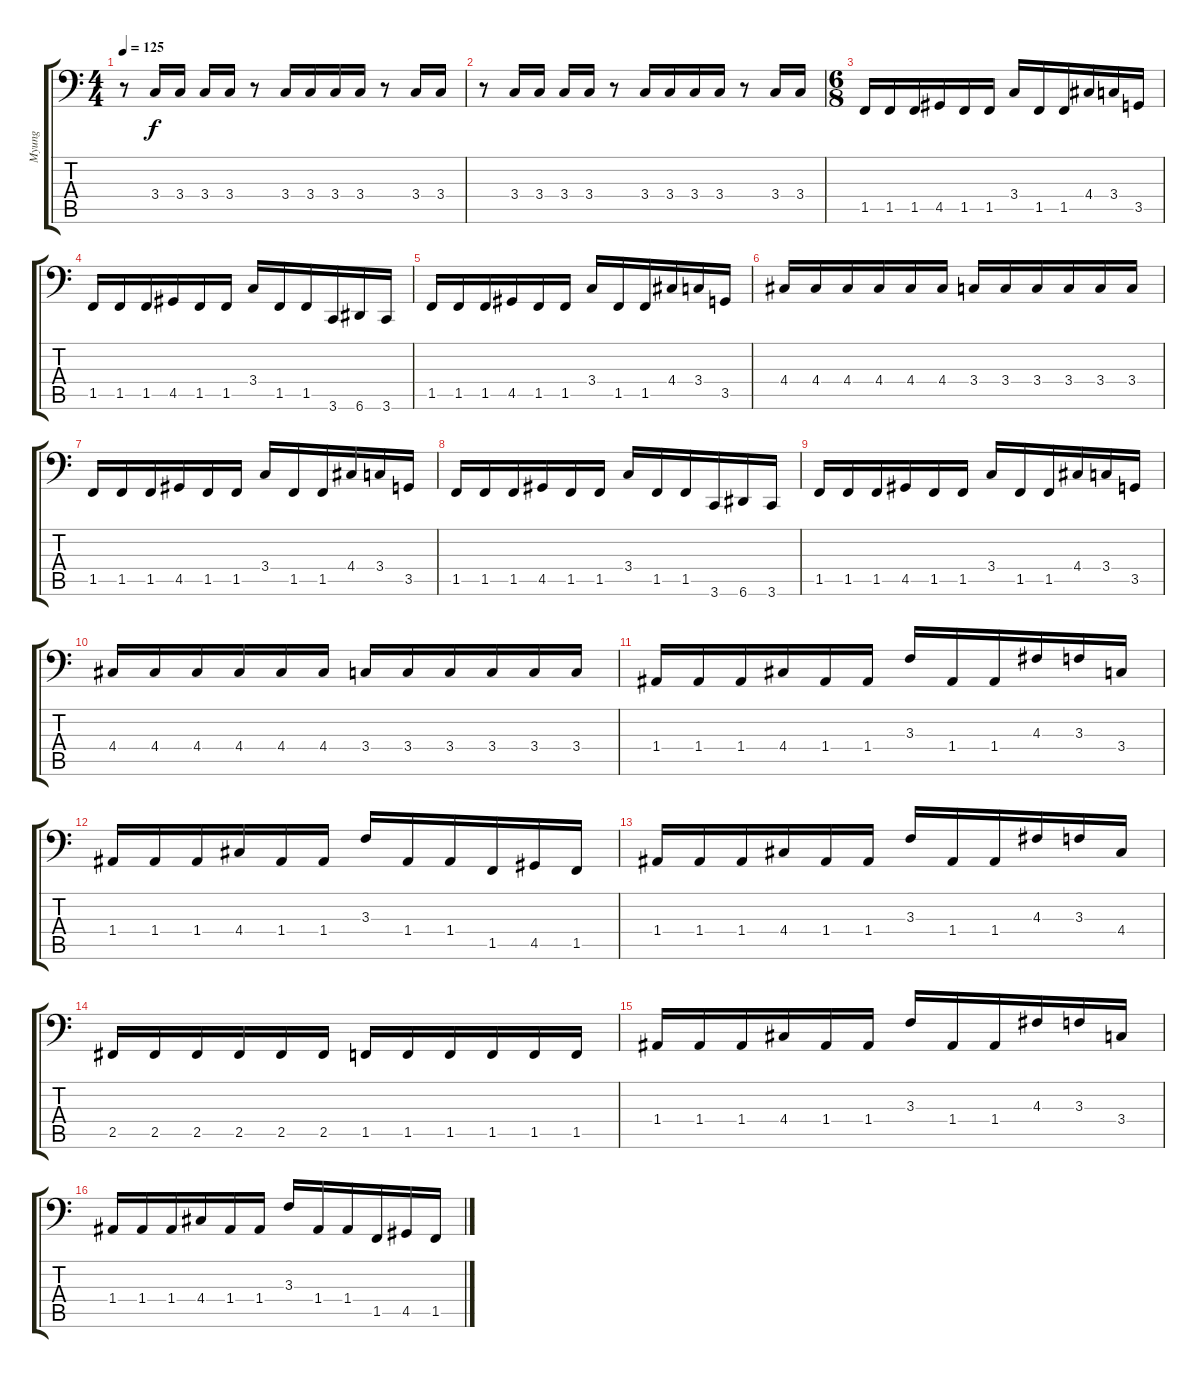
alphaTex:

\track ("Myung" "Myung") {instrument electricbassfinger}
\staff {score tabs}
\tuning (C3 G2 D2 A1 E1 A0) {hide}
\ts (4 4)
\tempo 125
\clef f4
\ks c
r.8{dy f} 3.4.16 3.4.16 3.4.16 3.4.16 r.8 3.4.16 3.4.16 3.4.16 3.4.16 r.8 3.4.16 3.4.16 |
r.8 3.4.16 3.4.16 3.4.16 3.4.16 r.8 3.4.16 3.4.16 3.4.16 3.4.16 r.8 3.4.16 3.4.16 |
\ts (6 8)
1.5.16 1.5.16 1.5.16 4.5.16 1.5.16 1.5.16 3.4.16 1.5.16 1.5.16 4.4.16 3.4.16 3.5.16 |
1.5.16 1.5.16 1.5.16 4.5.16 1.5.16 1.5.16 3.4.16 1.5.16 1.5.16 3.6.16 6.6.16 3.6.16 |
1.5.16 1.5.16 1.5.16 4.5.16 1.5.16 1.5.16 3.4.16 1.5.16 1.5.16 4.4.16 3.4.16 3.5.16 |
4.4.16 4.4.16 4.4.16 4.4.16 4.4.16 4.4.16 3.4.16 3.4.16 3.4.16 3.4.16 3.4.16 3.4.16 |
1.5.16 1.5.16 1.5.16 4.5.16 1.5.16 1.5.16 3.4.16 1.5.16 1.5.16 4.4.16 3.4.16 3.5.16 |
1.5.16 1.5.16 1.5.16 4.5.16 1.5.16 1.5.16 3.4.16 1.5.16 1.5.16 3.6.16 6.6.16 3.6.16 |
1.5.16 1.5.16 1.5.16 4.5.16 1.5.16 1.5.16 3.4.16 1.5.16 1.5.16 4.4.16 3.4.16 3.5.16 |
4.4.16 4.4.16 4.4.16 4.4.16 4.4.16 4.4.16 3.4.16 3.4.16 3.4.16 3.4.16 3.4.16 3.4.16 |
1.4.16 1.4.16 1.4.16 4.4.16 1.4.16 1.4.16 3.3.16 1.4.16 1.4.16 4.3.16 3.3.16 3.4.16 |
1.4.16 1.4.16 1.4.16 4.4.16 1.4.16 1.4.16 3.3.16 1.4.16 1.4.16 1.5.16 4.5.16 1.5.16 |
1.4.16 1.4.16 1.4.16 4.4.16 1.4.16 1.4.16 3.3.16 1.4.16 1.4.16 4.3.16 3.3.16 4.4.16 |
2.5.16 2.5.16 2.5.16 2.5.16 2.5.16 2.5.16 1.5.16 1.5.16 1.5.16 1.5.16 1.5.16 1.5.16 |
1.4.16 1.4.16 1.4.16 4.4.16 1.4.16 1.4.16 3.3.16 1.4.16 1.4.16 4.3.16 3.3.16 3.4.16 |
1.4.16 1.4.16 1.4.16 4.4.16 1.4.16 1.4.16 3.3.16 1.4.16 1.4.16 1.5.16 4.5.16 1.5.16
